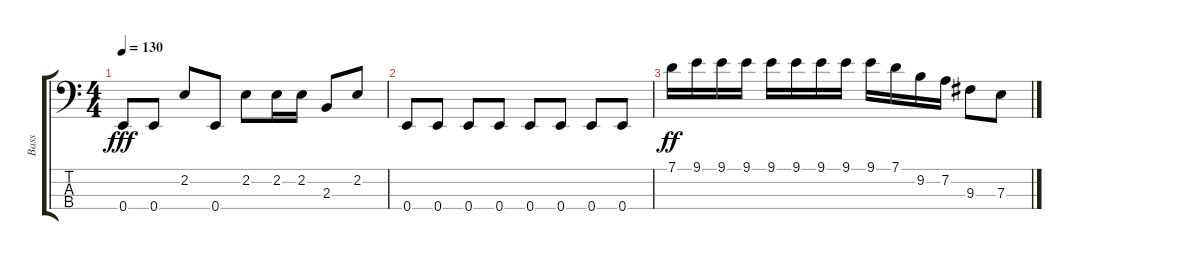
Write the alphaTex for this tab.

\track ("Bass" "Bass") {instrument electricbassfinger}
\staff {score tabs}
\tuning (G2 D2 A1 E1) {hide}
\ts (4 4)
\tempo 130
\clef f4
\ks c
0.4.8{dy fff volume 0} 0.4.8 2.2.8 0.4.8 2.2.8 2.2.16 2.2.16 2.3.8 2.2.8 |
0.4.8 0.4.8 0.4.8 0.4.8 0.4.8 0.4.8 0.4.8 0.4.8 |
7.1.16{dy ff} 9.1.16 9.1.16 9.1.16 9.1.16 9.1.16 9.1.16 9.1.16 9.1.16 7.1.16 9.2.16 7.2.16 9.3.8 7.3.8
